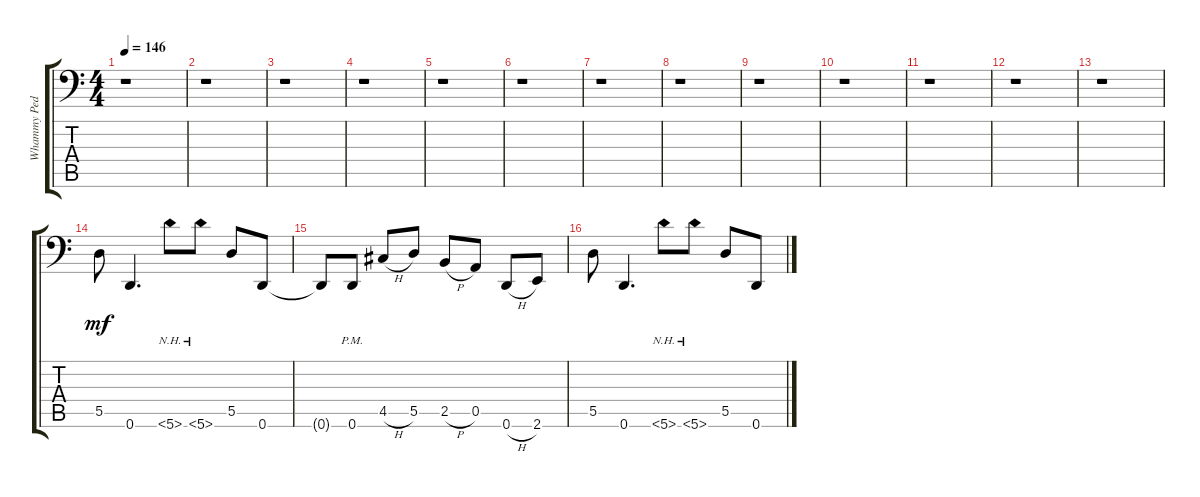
\track ("Whammy Pedal" "Whammy Ped") {instrument distortionguitar}
\staff {score tabs}
\tuning (D3 A2 G2 D2 A1 D1) {hide}
\ts (4 4)
\tempo 146
\clef f4
\ks c
r.1{dy mf} |
r.1 |
r.1 |
r.1 |
r.1 |
r.1 |
r.1 |
r.1 |
r.1 |
r.1 |
r.1 |
r.1 |
r.1 |
5.5.8 0.6.4{d} 5.6{nh}.8 5.6{nh}.8 5.5.8 0.6.8 |
0.6{t}.8 0.6{pm}.8 4.5{h}.8 5.5.8 2.5{h}.8 0.5.8 0.6{h}.8 2.6.8 |
5.5.8 0.6.4{d} 5.6{nh}.8 5.6{nh}.8 5.5.8 0.6.8
